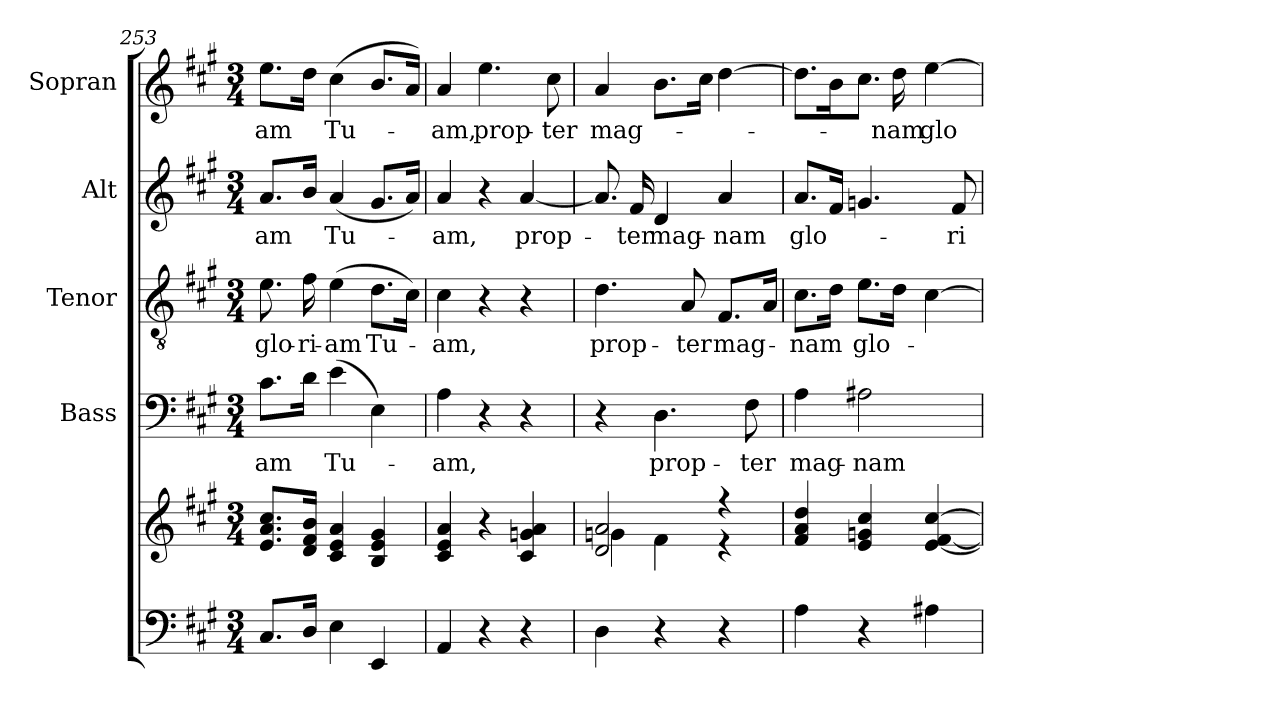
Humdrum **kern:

**kern	**kern	**kern	**text	**kern	**text	**kern	**text	**kern	**text
*part5	*part5	*part4	*part4	*part3	*part3	*part2	*part2	*part1	*part1
*staff6	*staff5	*staff4	*staff4	*staff3	*staff3	*staff2	*staff2	*staff1	*staff1
*	*	*I"Bass	*	*I"Tenor	*	*I"Alt	*	*I"Sopran	*
*	*	*I'B.	*	*I'T.	*	*I'A.	*	*I'S.	*
*clefF4	*clefG2	*clefF4	*	*clefGv2	*	*clefG2	*	*clefG2	*
*k[f#c#g#]	*k[f#c#g#]	*k[f#c#g#]	*	*k[f#c#g#]	*	*k[f#c#g#]	*	*k[f#c#g#]	*
*A:	*A:	*A:	*	*A:	*	*A:	*	*A:	*
*M3/4	*M3/4	*M3/4	*	*M3/4	*	*M3/4	*	*M3/4	*
=253	=253	=253	=253	=253	=253	=253	=253	=253	=253
!	!	!	!LO:LY:b	!	!LO:LY:b	!	!LO:LY:b	!	!LO:LY:b
8.C#/L	8.e/ 8.a/ 8.cc#/L	8.c#\L	-am	8.e\	glo-	8.a/L	-am	8.ee\L	-am
!	!	!	!	!	!LO:LY:b	!	!	!	!
16D/Jk	16d/ 16f#/ 16b/Jk	16d\Jk	.	16f#\	-ri-	16b/Jk	.	16dd\Jk	.
!	!	!	!LO:LY:b	!	!LO:LY:b	!	!LO:LY:b	!	!LO:LY:b
4E\	4c#/ 4e/ 4a/	(>4e\	Tu-	(>4e\	-am	(<4a/	Tu-	(>4cc#\	Tu-
!	!	!	!	!	!LO:LY:b	!	!	!	!
4EE/	4B/ 4e/ 4g#/	4E\)	.	8.d\L	Tu-	8.g#/L	.	8.b/L	.
.	.	.	.	16c#\Jk)	.	16a/Jk)	.	16a/Jk)	.
=254	=254	=254	=254	=254	=254	=254	=254	=254	=254
!	!	!	!LO:LY:b	!	!LO:LY:b	!	!LO:LY:b	!	!LO:LY:b
4AA/	4c#/ 4e/ 4a/	4A\	-am,	4c#\	-am,	4a/	-am,	4a/	-am,
!	!	!	!	!	!	!	!	!	!LO:LY:b
4r	4r	4r	.	4r	.	4r	.	4.ee\	prop-
!	!	!	!	!	!	!	!LO:LY:b	!	!
4r	4c#/ 4gn/ 4a/	4r	.	4r	.	[4a/	prop-	.	.
!	!	!	!	!	!	!	!	!	!LO:LY:b
.	.	.	.	.	.	.	.	8cc#\	-ter
=255	=255	=255	=255	=255	=255	=255	=255	=255	=255
*	*^	*	*	*	*	*	*	*	*
!	!	!	!	!	!	!LO:LY:b	!	!	!	!LO:LY:b
4D\	2d/ 2a/	4gn\	4r	.	4.d\	prop-	8.a/]	.	4a/	mag-
!	!	!	!	!	!	!	!	!LO:LY:b	!	!
.	.	.	.	.	.	.	16f#/	-ter	.	.
!	!	!	!	!LO:LY:b	!	!	!	!LO:LY:b	!	!
4r	.	4f#\	4.D\	prop-	.	.	4d/	mag-	8.b\L	.
!	!	!	!	!	!	!LO:LY:b	!	!	!	!
.	.	.	.	.	8A/	-ter	.	.	.	.
.	.	.	.	.	.	.	.	.	16cc#\Jk	.
!	!	!	!	!	!	!LO:LY:b	!	!LO:LY:b	!	!
4r	4r	4r	.	.	8.F#/L	mag-	4a/	-nam	[4dd\	.
!	!	!	!	!LO:LY:b	!	!	!	!	!	!
.	.	.	8F#\	-ter	.	.	.	.	.	.
.	.	.	.	.	16A/Jk	.	.	.	.	.
*	*v	*v	*	*	*	*	*	*	*	*
!!LO:LB:g=z
=256	=256	=256	=256	=256	=256	=256	=256	=256	=256
!	!	!	!LO:LY:b	!	!LO:LY:b	!	!LO:LY:b	!	!
4A\	4f#/ 4a/ 4dd/	4A\	mag-	8.c#\L	-nam	8.a/L	glo-	8.dd\L]	.
.	.	.	.	16d\Jk	.	16f#/Jk	.	16b\k	.
!	!	!	!LO:LY:b	!	!LO:LY:b	!	!	!	!
4r	4e/ 4gn/ 4cc#/	2A#X\	-nam	8.e\L	glo-	4.gn/	.	8.cc#\J	.
!	!	!	!	!	!	!	!	!	!LO:LY:b
.	.	.	.	16d\Jk	.	.	.	16dd\	-nam
!	!	!	!	!	!	!	!	!	!LO:LY:b
4A#X\	[4e/ [4f#/ [4cc#/	.	.	[4c#\	.	.	.	[4ee\	glo-
!	!	!	!	!	!	!	!LO:LY:b	!	!
.	.	.	.	.	.	8f#/	-ri-	.	.
=	=	=	=	=	=	=	=	=	=
*-	*-	*-	*-	*-	*-	*-	*-	*-	*-
